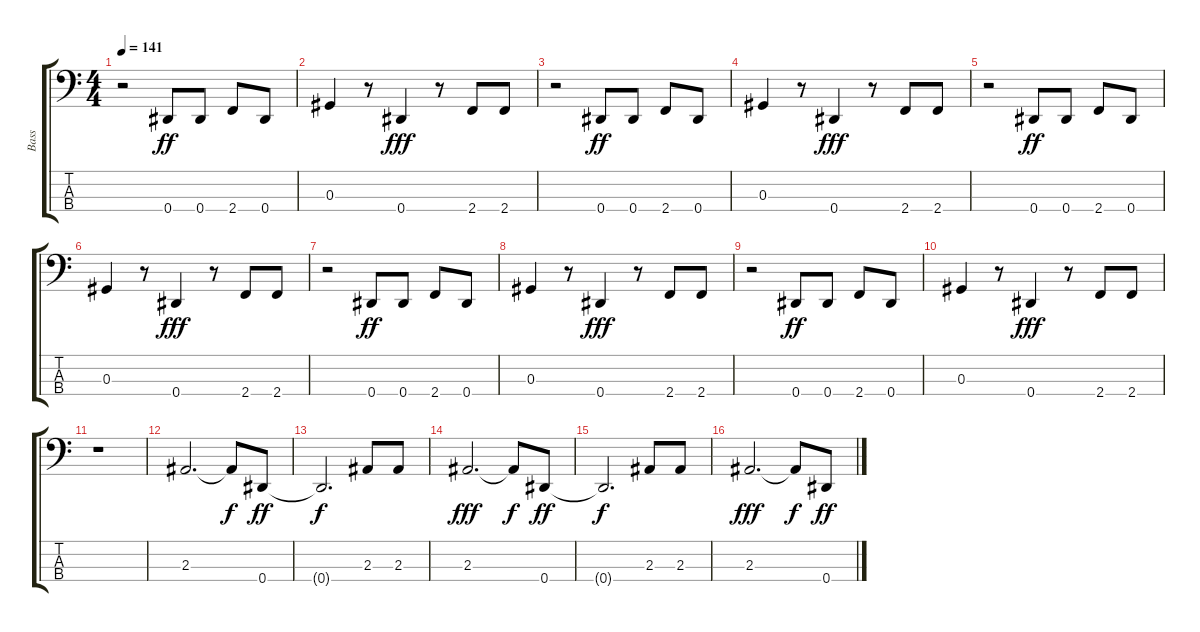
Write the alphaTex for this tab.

\track ("Bass" "Bass") {instrument electricbasspick}
\staff {score tabs}
\tuning (Gb2 Db2 Ab1 Eb1) {hide}
\ts (4 4)
\tempo 141
\clef f4
\ks c
r.2{dy fff} 0.4.8{dy ff} 0.4.8 2.4.8 0.4.8 |
0.3.4 r.8 0.4.4{dy fff} r.8 2.4.8 2.4.8 |
r.2 0.4.8{dy ff} 0.4.8 2.4.8 0.4.8 |
0.3.4 r.8 0.4.4{dy fff} r.8 2.4.8 2.4.8 |
r.2 0.4.8{dy ff} 0.4.8 2.4.8 0.4.8 |
0.3.4 r.8 0.4.4{dy fff} r.8 2.4.8 2.4.8 |
r.2 0.4.8{dy ff} 0.4.8 2.4.8 0.4.8 |
0.3.4 r.8 0.4.4{dy fff} r.8 2.4.8 2.4.8 |
r.2 0.4.8{dy ff} 0.4.8 2.4.8 0.4.8 |
0.3.4 r.8 0.4.4{dy fff} r.8 2.4.8 2.4.8 |
r.1 |
2.3.2{d} 2.3{t}.8{dy f} 0.4.8{dy ff} |
0.4{t}.2{d dy f} 2.3.8 2.3.8 |
2.3.2{d dy fff} 2.3{t}.8{dy f} 0.4.8{dy ff} |
0.4{t}.2{d dy f} 2.3.8 2.3.8 |
2.3.2{d dy fff} 2.3{t}.8{dy f} 0.4.8{dy ff}
